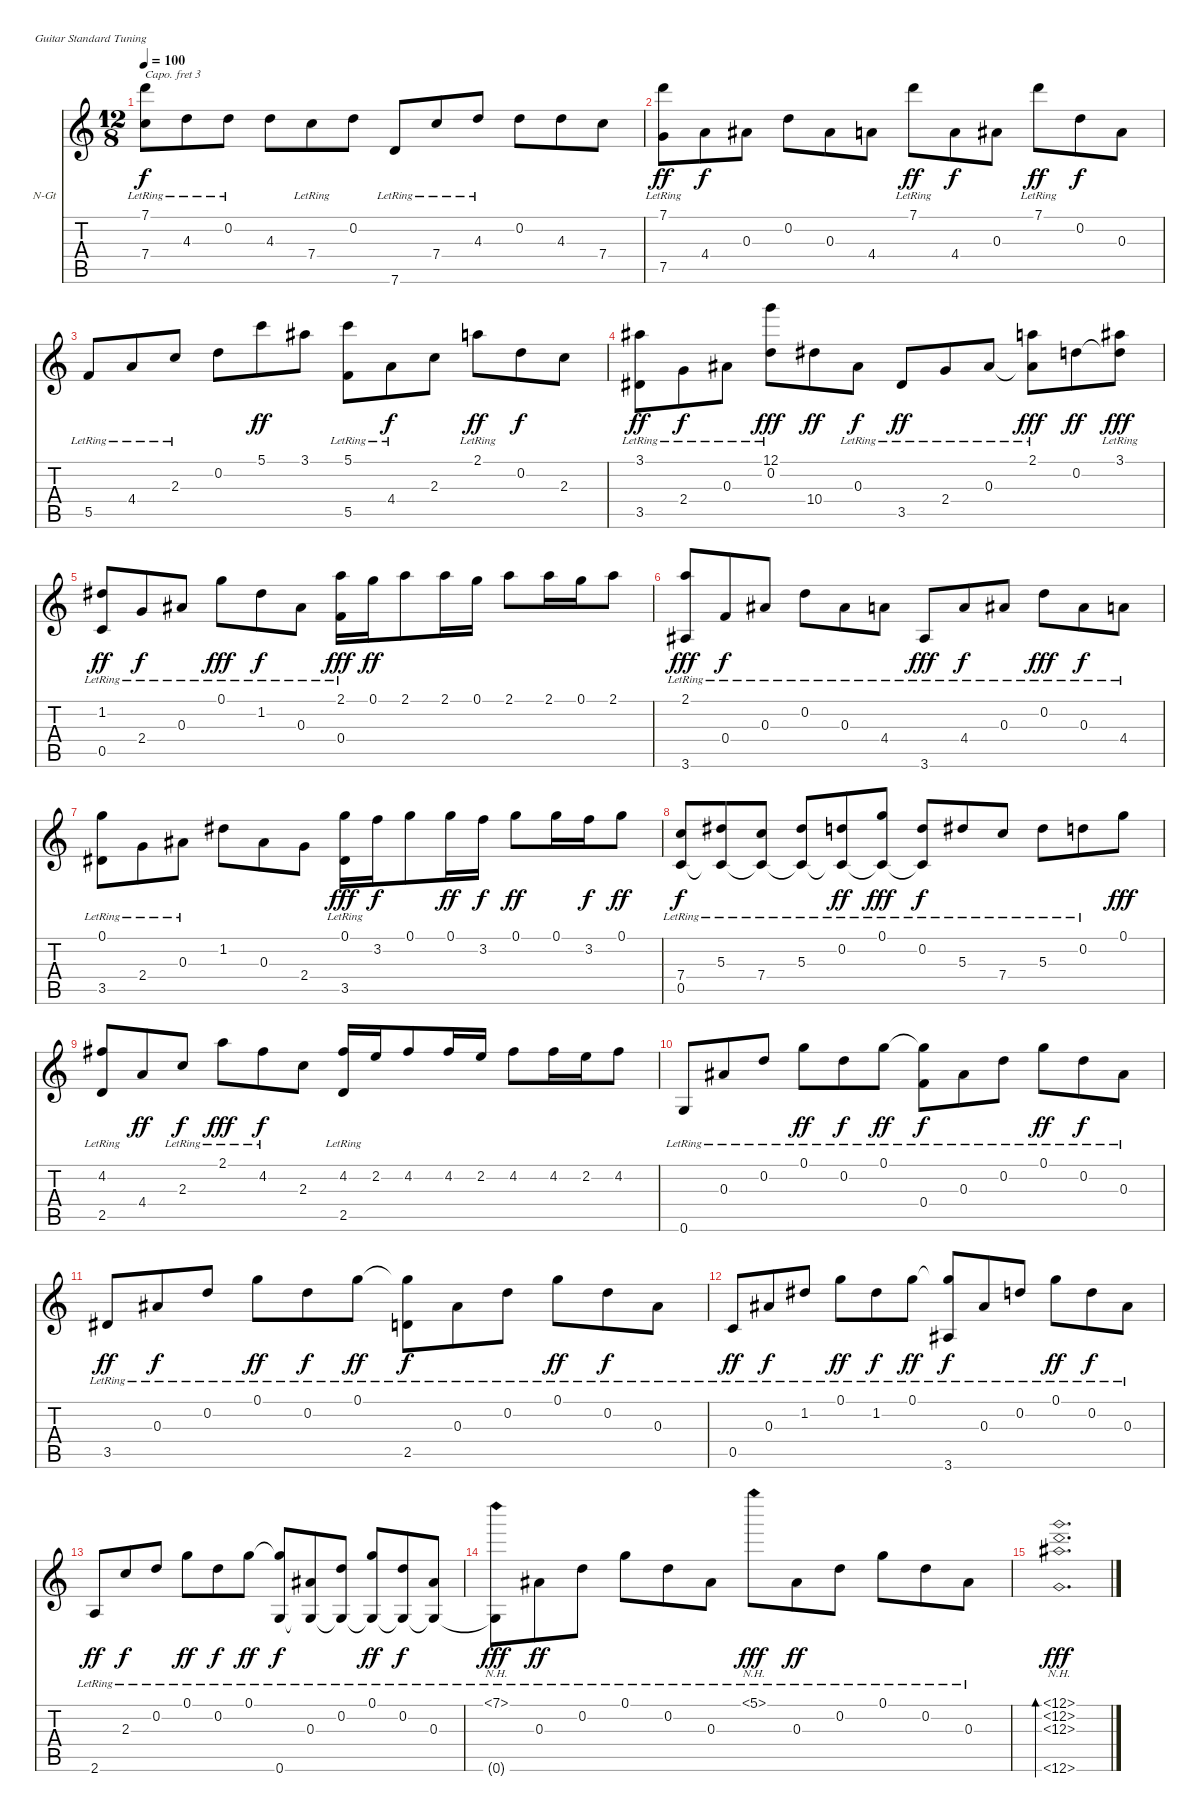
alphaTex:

\bracketExtendMode nobrackets
\firstSystemTrackNameOrientation horizontal
\otherSystemsTrackNameOrientation horizontal
\track ("Äîðîæêà 1" "N-Gt") {instrument acousticguitarnylon}
\staff {score tabs}
\capo 3
\tuning (E4 B3 G3 D3 A2 E2)
\ts (12 8)
\tempo 100
\clef g2
\ks c
(7.1{lr t} 7.4{lr}).8{dy f} 4.3{lr}.8 0.2{lr}.8 4.3.8 7.4{lr}.8 0.2.8 7.6{lr}.8 7.4{lr}.8 4.3{lr}.8 0.2.8 4.3.8 7.4.8 |
(7.1{lr} 7.5{lr}).8{dy ff} 4.4.8{dy f} 0.3.8 0.2.8 0.3.8 4.4.8 7.1{lr}.8{dy ff} 4.4.8{dy f} 0.3.8 7.1{lr}.8{dy ff} 0.2.8{dy f} 0.3.8 |
5.5{lr}.8 4.4{lr}.8 2.3{lr}.8 0.2.8 5.1.8{dy ff} 3.1.8 (5.1{lr} 5.5{lr}).8 4.4{lr}.8{dy f} 2.3.8 2.1{lr}.8{dy ff} 0.2.8{dy f} 2.3.8 |
(3.1 3.5{lr}).8{dy ff} 2.4{lr}.8{dy f} 0.3{lr}.8 (12.1{lr} 0.2).8{dy fff} 10.4.8{dy ff} 0.3{lr}.8{dy f} 3.5{lr}.8{dy ff} 2.4{lr}.8 0.3{lr}.8 (2.1{lr} 0.3{lr t}).8{dy fff} 0.2.8{dy ff} (3.1{lr} 0.2{t}).8{dy fff} |
(1.2 0.5{lr}).8{dy ff} 2.4{lr}.8{dy f} 0.3{lr}.8 0.1{lr}.8{dy fff} 1.2{lr}.8{dy f} 0.3{lr}.8 (2.1 0.4{lr}).16{dy fff} 0.1.16{dy ff} 2.1.8 2.1.16 0.1.16 2.1.8 2.1.16 0.1.16 2.1.8 |
(2.1 3.6{lr}).8{dy fff} 0.4{lr}.8{dy f} 0.3{lr}.8 0.2{lr}.8 0.3{lr}.8 4.4{lr}.8 3.6{lr}.8{dy fff} 4.4{lr}.8{dy f} 0.3{lr}.8 0.2{lr}.8{dy fff} 0.3{lr}.8{dy f} 4.4{lr}.8 |
(0.1 3.5{lr}).8 2.4{lr}.8 0.3{lr}.8 1.2.8 0.3.8 2.4.8 (0.1 3.5{lr}).16{dy fff} 3.2.16{dy f} 0.1.8 0.1.16{dy ff} 3.2.16{dy f} 0.1.8{dy ff} 0.1.16 3.2.16{dy f} 0.1.8{dy ff} |
(7.4 0.5{lr}).8{dy f} (5.3{lr} 0.5{lr t}).8 (7.4{lr} 0.5{lr t}).8 (5.3{lr} 0.5{lr t}).8 (0.2{lr} 0.5{lr t}).8{dy ff} (0.1 0.5{lr t}).8{dy fff} (0.2{lr} 0.5{lr t}).8{dy f} 5.3{lr}.8 7.4{lr}.8 5.3{lr}.8 0.2{lr}.8 0.1.8{dy fff} |
(4.2{lr} 2.5{lr}).8 4.4.8{dy ff} 2.3{lr}.8{dy f} 2.1{lr}.8{dy fff} 4.2{lr}.8{dy f} 2.3.8 (4.2 2.5{lr}).16 2.2.16 4.2.8 4.2.16 2.2.16 4.2.8 4.2.16 2.2.16 4.2.8 |
0.6{lr}.8 0.3{lr}.8 0.2{lr}.8 0.1{lr}.8{dy ff} 0.2{lr}.8{dy f} 0.1{lr}.8{dy ff} (0.1{lr t} 0.4{lr}).8{dy f} 0.3{lr}.8 0.2{lr}.8 0.1{lr}.8{dy ff} 0.2{lr}.8{dy f} 0.3{lr}.8 |
3.5{lr}.8{dy ff} 0.3{lr}.8{dy f} 0.2{lr}.8 0.1{lr}.8{dy ff} 0.2{lr}.8{dy f} 0.1{lr}.8{dy ff} (0.1{lr t} 2.5{lr}).8{dy f} 0.3{lr}.8 0.2{lr}.8 0.1{lr}.8{dy ff} 0.2{lr}.8{dy f} 0.3{lr}.8 |
0.5{lr}.8{dy ff} 0.3{lr}.8{dy f} 1.2{lr}.8 0.1{lr}.8{dy ff} 1.2{lr}.8{dy f} 0.1{lr}.8{dy ff} (0.1{lr t} 3.6{lr}).8{dy f} 0.3{lr}.8 0.2{lr}.8 0.1{lr}.8{dy ff} 0.2{lr}.8{dy f} 0.3{lr}.8 |
2.6{lr}.8{dy ff} 2.3{lr}.8{dy f} 0.2{lr}.8 0.1{lr}.8{dy ff} 0.2{lr}.8{dy f} 0.1{lr}.8{dy ff} (0.1{lr t} 0.6{lr}).8{dy f} (0.3{lr} 0.6{lr t}).8 (0.2{lr} 0.6{lr t}).8 (0.1{lr} 0.6{lr t}).8{dy ff} (0.2{lr} 0.6{lr t}).8{dy f} (0.3{lr} 0.6{lr t}).8 |
(7.1{nh lr} 0.6{lr t}).8{dy fff} 0.3{lr}.8{dy ff} 0.2{lr}.8 0.1{lr}.8 0.2{lr}.8 0.3{lr}.8 5.1{nh lr}.8{dy fff} 0.3{lr}.8{dy ff} 0.2{lr}.8 0.1{lr}.8 0.2{lr}.8 0.3{lr}.8 |
(12.1{nh} 12.2{nh} 12.3{nh} 12.6{nh}).1{d bd 240 dy fff}
